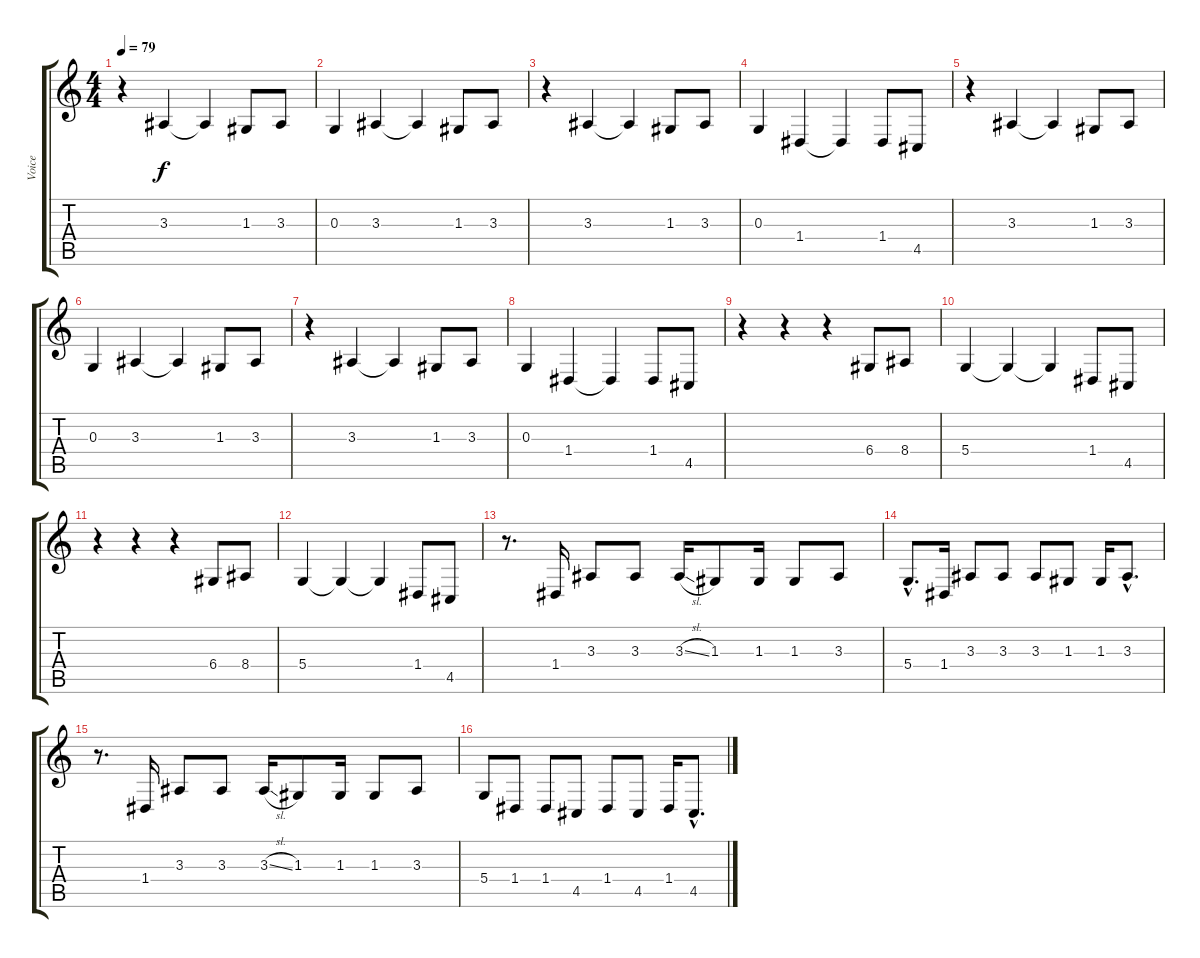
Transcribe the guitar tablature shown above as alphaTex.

\track ("Voice" "Voice") {instrument clarinet}
\staff {score tabs}
\tuning (E4 B3 G3 D3 A2 E2) {hide}
\ts (4 4)
\tempo 79
\clef g2
\ks c
r.4{dy f} 3.3.4 3.3{t}.4 1.3.8 3.3.8 |
0.3.4 3.3.4 3.3{t}.4 1.3.8 3.3.8 |
r.4 3.3.4 3.3{t}.4 1.3.8 3.3.8 |
0.3.4 1.4.4 1.4{t}.4 1.4.8 4.5.8 |
r.4 3.3.4 3.3{t}.4 1.3.8 3.3.8 |
0.3.4 3.3.4 3.3{t}.4 1.3.8 3.3.8 |
r.4 3.3.4 3.3{t}.4 1.3.8 3.3.8 |
0.3.4 1.4.4 1.4{t}.4 1.4.8 4.5.8 |
r.4 r.4 r.4 6.4.8{volume 11} 8.4.8 |
5.4.4 5.4{t}.4 5.4{t}.4 1.4.8 4.5.8 |
r.4 r.4 r.4 6.4.8 8.4.8 |
5.4.4 5.4{t}.4 5.4{t}.4 1.4.8 4.5.8 |
r.8{d} 1.4.16{volume 16} 3.3.8 3.3.8 3.3{sl}.16 1.3.8 1.3.16 1.3.8 3.3.8 |
5.4{hac}.8{d} 1.4.16 3.3.8 3.3.8 3.3.8 1.3.8 1.3.16 3.3{hac}.8{d} |
r.8{d} 1.4.16 3.3.8 3.3.8 3.3{sl}.16 1.3.8 1.3.16 1.3.8 3.3.8 |
5.4.8 1.4.8 1.4.8 4.5.8 1.4.8 4.5.8 1.4.16 4.5{hac}.8{d}
